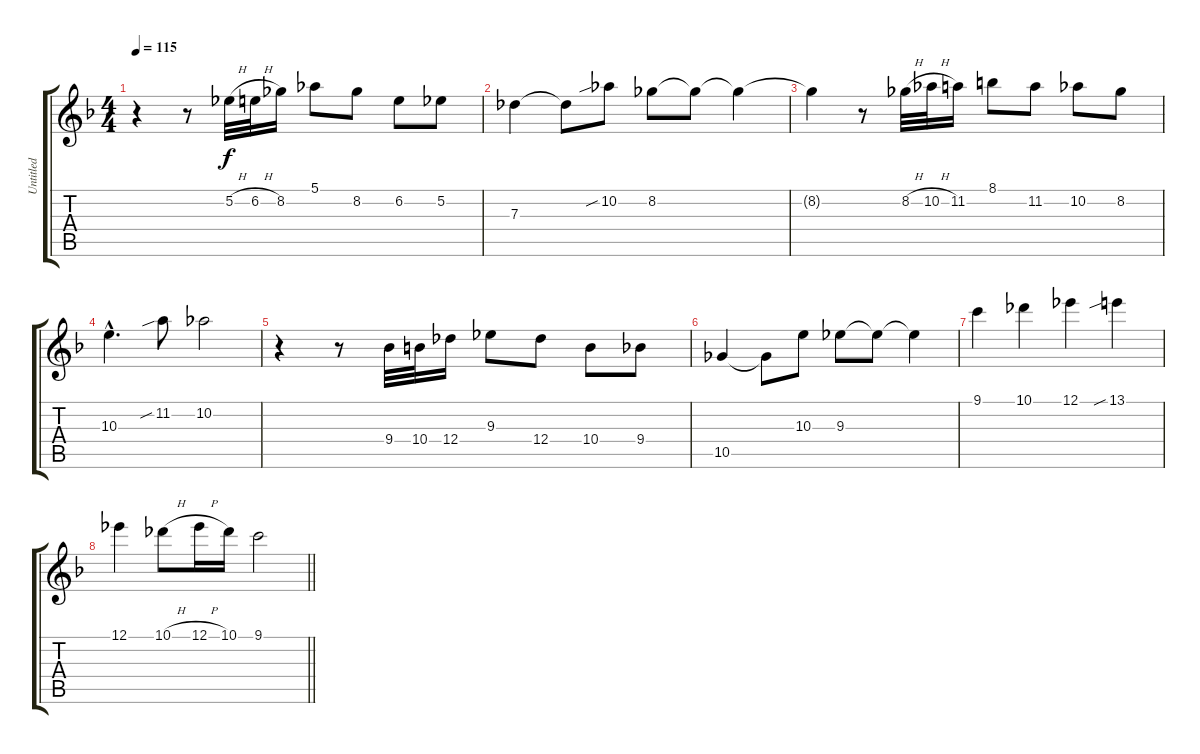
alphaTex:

\track ("Untitled" "Untitled") {instrument distortionguitar}
\staff {score tabs}
\tuning (Eb4 Bb3 Gb3 Db3 Ab2 Eb2) {hide}
\ts (4 4)
\tempo 115
\clef g2
\ks f
r.4{dy f} r.8 5.2{h}.32 6.2{h}.32 8.2.16 5.1.8 8.2.8 6.2.8 5.2.8 |
7.3.4 7.3{t}.8 10.2{sib}.8 8.2.8 8.2{t}.8 8.2{t}.4 |
8.2{t}.4 r.8 8.2{h}.32 10.2{h}.32 11.2.16 8.1.8 11.2.8 10.2.8 8.2.8 |
10.3{hac}.4{d} 11.2{sib}.8 10.2.2 |
r.4 r.8 9.4.32 10.4.32 12.4.16 9.3.8 12.4.8 10.4.8 9.4.8 |
10.5.4 10.5{t}.8 10.3.8 9.3.8 9.3{t}.8 9.3{t}.4 |
9.1.4 10.1.4 12.1.4 13.1{sib}.4 |
\barLineRight lightlight
12.1.4 10.1{h}.8 12.1{h}.16 10.1.16 9.1.2
